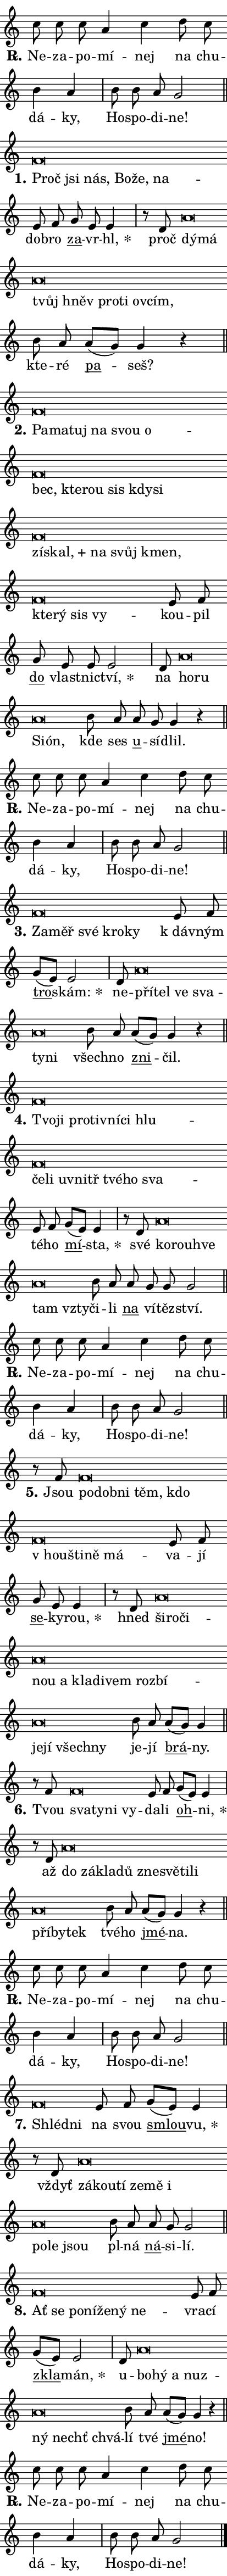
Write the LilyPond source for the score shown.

\version "2.22.1"
\header { tagline = "" }
\paper {
  indent = 0\cm
  top-margin = 0\cm
  right-margin = 0\cm
  bottom-margin = 0\cm
  left-margin = 0\cm
  paper-width = 7\cm
  page-breaking = #ly:one-page-breaking
  system-system-spacing.basic-distance = #11
  score-system-spacing.basic-distance = #11
  ragged-last = ##f
}


%% Author: Thomas Morley
%% https://lists.gnu.org/archive/html/lilypond-user/2020-05/msg00002.html
#(define (line-position grob)
"Returns position of @var[grob} in current system:
   @code{'start}, if at first time-step
   @code{'end}, if at last time-step
   @code{'middle} otherwise
"
  (let* ((col (ly:item-get-column grob))
         (ln (ly:grob-object col 'left-neighbor))
         (rn (ly:grob-object col 'right-neighbor))
         (col-to-check-left (if (ly:grob? ln) ln col))
         (col-to-check-right (if (ly:grob? rn) rn col))
         (break-dir-left
           (and
             (ly:grob-property col-to-check-left 'non-musical #f)
             (ly:item-break-dir col-to-check-left)))
         (break-dir-right
           (and
             (ly:grob-property col-to-check-right 'non-musical #f)
             (ly:item-break-dir col-to-check-right))))
        (cond ((eqv? 1 break-dir-left) 'start)
              ((eqv? -1 break-dir-right) 'end)
              (else 'middle))))

#(define (tranparent-at-line-position vctor)
  (lambda (grob)
  "Relying on @code{line-position} select the relevant enry from @var{vctor}.
Used to determine transparency,"
    (case (line-position grob)
      ((end) (not (vector-ref vctor 0)))
      ((middle) (not (vector-ref vctor 1)))
      ((start) (not (vector-ref vctor 2))))))

noteHeadBreakVisibility =
#(define-music-function (break-visibility)(vector?)
"Makes @code{NoteHead}s transparent relying on @var{break-visibility}"
#{
  \override NoteHead.transparent =
    #(tranparent-at-line-position break-visibility)
#})

#(define delete-ledgers-for-transparent-note-heads
  (lambda (grob)
    "Reads whether a @code{NoteHead} is transparent.
If so this @code{NoteHead} is removed from @code{'note-heads} from
@var{grob}, which is supposed to be @code{LedgerLineSpanner}.
As a result ledgers are not printed for this @code{NoteHead}"
    (let* ((nhds-array (ly:grob-object grob 'note-heads))
           (nhds-list
             (if (ly:grob-array? nhds-array)
                 (ly:grob-array->list nhds-array)
                 '()))
           ;; Relies on the transparent-property being done before
           ;; Staff.LedgerLineSpanner.after-line-breaking is executed.
           ;; This is fragile ...
           (to-keep
             (remove
               (lambda (nhd)
                 (ly:grob-property nhd 'transparent #f))
               nhds-list)))
      ;; TODO find a better method to iterate over grob-arrays, similiar
      ;; to filter/remove etc for lists
      ;; For now rebuilt from scratch
      (set! (ly:grob-object grob 'note-heads)  '())
      (for-each
        (lambda (nhd)
          (ly:pointer-group-interface::add-grob grob 'note-heads nhd))
        to-keep))))

hideNotes = {
  \noteHeadBreakVisibility #begin-of-line-visible
}
unHideNotes = {
  \noteHeadBreakVisibility #all-visible
}

% work-around for resetting accidentals
% https://lilypond.org/doc/v2.23/Documentation/notation/displaying-rhythms#unmetered-music
cadenzaMeasure = {
  \cadenzaOff
  \partial 1024 s1024
  \cadenzaOn
}

#(define-markup-command (accent layout props text) (markup?)
  "Underline accented syllable"
  (interpret-markup layout props
    #{\markup \override #'(offset . 4.3) \underline { #text }#}))

responsum = \markup \concat {
  "R" \hspace #-1.05 \path #0.1 #'((moveto 0 0.07) (lineto 0.9 0.8)) \hspace #0.05 "."
}

\layout {
    \context {
        \Staff
        \remove "Time_signature_engraver"
        \override LedgerLineSpanner.after-line-breaking = #delete-ledgers-for-transparent-note-heads
    }
    \context {
        \Voice {
            \override NoteHead.output-attributes = #'((class . "notehead"))
            \override Hairpin.height = #0.55
        }
    }
    \context {
        \Lyrics {
            \override StanzaNumber.output-attributes = #'((class . "stanzanumber"))
            \override LyricSpace.minimum-distance = #0.9
            \override LyricText.font-name = #"TeX Gyre Schola"
            \override LyricText.font-size = 1
            \override StanzaNumber.font-name = #"TeX Gyre Schola Bold"
            \override StanzaNumber.font-size = 1
        }
    }
}

% magnetic-lyrics.ily
%
%   written by
%     Jean Abou Samra <jean@abou-samra.fr>
%     Werner Lemberg <wl@gnu.org>
%
%   adapted by
%     Jiri Hon <jiri.hon@gmail.com>
%
% Version 2022-Apr-15

% https://www.mail-archive.com/lilypond-user@gnu.org/msg149350.html

#(define (Left_hyphen_pointer_engraver context)
   "Collect syllable-hyphen-syllable occurrences in lyrics and store
them in properties.  This engraver only looks to the left.  For
example, if the lyrics input is @code{foo -- bar}, it does the
following.

@itemize @bullet
@item
Set the @code{text} property of the @code{LyricHyphen} grob between
@q{foo} and @q{bar} to @code{foo}.

@item
Set the @code{left-hyphen} property of the @code{LyricText} grob with
text @q{foo} to the @code{LyricHyphen} grob between @q{foo} and
@q{bar}.
@end itemize

Use this auxiliary engraver in combination with the
@code{lyric-@/text::@/apply-@/magnetic-@/offset!} hook."
   (let ((hyphen #f)
         (text #f))
     (make-engraver
      (acknowledgers
       ((lyric-syllable-interface engraver grob source-engraver)
        (set! text grob)))
      (end-acknowledgers
       ((lyric-hyphen-interface engraver grob source-engraver)
        ;(when (not (grob::has-interface grob 'lyric-space-interface))
          (set! hyphen grob)));)
      ((stop-translation-timestep engraver)
       (when (and text hyphen)
         (ly:grob-set-object! text 'left-hyphen hyphen))
       (set! text #f)
       (set! hyphen #f)))))

#(define (lyric-text::apply-magnetic-offset! grob)
   "If the space between two syllables is less than the value in
property @code{LyricText@/.details@/.squash-threshold}, move the right
syllable to the left so that it gets concatenated with the left
syllable.

Use this function as a hook for
@code{LyricText@/.after-@/line-@/breaking} if the
@code{Left_@/hyphen_@/pointer_@/engraver} is active."
   (let ((hyphen (ly:grob-object grob 'left-hyphen #f)))
     (when hyphen
       (let ((left-text (ly:spanner-bound hyphen LEFT)))
         (when (grob::has-interface left-text 'lyric-syllable-interface)
           (let* ((common (ly:grob-common-refpoint grob left-text X))
                  (this-x-ext (ly:grob-extent grob common X))
                  (left-x-ext
                   (begin
                     ;; Trigger magnetism for left-text.
                     (ly:grob-property left-text 'after-line-breaking)
                     (ly:grob-extent left-text common X)))
                  ;; `delta` is the gap width between two syllables.
                  (delta (- (interval-start this-x-ext)
                            (interval-end left-x-ext)))
                  (details (ly:grob-property grob 'details))
                  (threshold (assoc-get 'squash-threshold details 0.2)))
             (when (< delta threshold)
               (let* (;; We have to manipulate the input text so that
                      ;; ligatures crossing syllable boundaries are not
                      ;; disabled.  For languages based on the Latin
                      ;; script this is essentially a beautification.
                      ;; However, for non-Western scripts it can be a
                      ;; necessity.
                      (lt (ly:grob-property left-text 'text))
                      (rt (ly:grob-property grob 'text))
                      (is-space (grob::has-interface hyphen 'lyric-space-interface))
                      (space (if is-space " " ""))
                      (space-markup (grob-interpret-markup grob " "))
                      (space-size (interval-length (ly:stencil-extent space-markup X)))
                      (extra-delta (if is-space space-size 0))
                      ;; Append new syllable.
                      (ltrt-space (if (and (string? lt) (string? rt))
                                (string-append lt space rt)
                                (make-concat-markup (list lt space rt))))
                      ;; Right-align `ltrt` to the right side.
                      (ltrt-space-markup (grob-interpret-markup
                               grob
                               (make-translate-markup
                                (cons (interval-length this-x-ext) 0)
                                (make-right-align-markup ltrt-space)))))
                 (begin
                   ;; Don't print `left-text`.
                   (ly:grob-set-property! left-text 'stencil #f)
                   ;; Set text and stencil (which holds all collected
                   ;; syllables so far) and shift it to the left.
                   (ly:grob-set-property! grob 'text ltrt-space)
                   (ly:grob-set-property! grob 'stencil ltrt-space-markup)
                   (ly:grob-translate-axis! grob (- (- delta extra-delta)) X))))))))))


#(define (lyric-hyphen::displace-bounds-first grob)
   ;; Make very sure this callback isn't triggered too early.
   (let ((left (ly:spanner-bound grob LEFT))
         (right (ly:spanner-bound grob RIGHT)))
     (ly:grob-property left 'after-line-breaking)
     (ly:grob-property right 'after-line-breaking)
     (ly:lyric-hyphen::print grob)))

squashThreshold = #0.4

\layout {
  \context {
    \Lyrics
    \consists #Left_hyphen_pointer_engraver
    \override LyricText.after-line-breaking =
      #lyric-text::apply-magnetic-offset!
    \override LyricHyphen.stencil = #lyric-hyphen::displace-bounds-first
    \override LyricText.details.squash-threshold = \squashThreshold
    \override LyricHyphen.minimum-distance = 0
    \override LyricHyphen.minimum-length = \squashThreshold
  }
}

squash = \override LyricText.details.squash-threshold = 9999
unSquash = \override LyricText.details.squash-threshold = \squashThreshold

left = \override LyricText.self-alignment-X = #LEFT
unLeft = \revert LyricText.self-alignment-X

starOffset = #(lambda (grob) 
                (let ((x_offset (ly:self-alignment-interface::aligned-on-x-parent grob)))
                  (if (= x_offset 0) 0 (+ x_offset 1.2))))

star = #(define-music-function (syllable)(string?)
"Append star separator at the end of a syllable"
#{
  \once \override LyricText.X-offset = #starOffset
  \lyricmode { \markup {
    #syllable
    \override #'((font-name . "TeX Gyre Schola Bold")) \hspace #0.2 \lower #0.65 \larger "*"
  } }
#})

starAccent = #(define-music-function (syllable)(string?)
"Append star separator at the end of a syllable and make accent"
#{
  \once \override LyricText.X-offset = #starOffset
  \lyricmode { \markup {
    \accent #syllable
    \override #'((font-name . "TeX Gyre Schola Bold")) \hspace #0.2 \lower #0.65 \larger "*"
  } }
#})

breath = #(define-music-function (syllable)(string?)
"Append breathing indicator at the end of a syllable"
#{
  \lyricmode { \markup { #syllable "+" } }
#})

optionalBreath = #(define-music-function (syllable)(string?)
"Append optional breathing indicator at the end of a syllable"
#{
  \lyricmode { \markup { #syllable "(+)" } }
#})


\score {
    <<
        \new Voice = "melody" { \cadenzaOn \key c \major \relative { c''8 c c a4 c \bar "" d8 c \bar "" b4 a \cadenzaMeasure \bar "|" b8 b a g2 \cadenzaMeasure \bar "||" \break }
\relative { f'\breve*1/16 \hideNotes \breve*1/16 \bar "" \breve*1/16 \bar "" \breve*1/16 \bar "" \breve*1/16 \breve*1/16 \bar "" \unHideNotes e8 f \bar "" g e e4 \cadenzaMeasure \bar "|" r8 d8 a'\breve*1/16 \hideNotes \breve*1/16 \bar "" \breve*1/16 \bar "" \breve*1/16 \bar "" \breve*1/16 \bar "" \breve*1/16 \bar "" \breve*1/16 \breve*1/16 \bar "" \unHideNotes b8 a \bar "" a[( g)] g4 r \cadenzaMeasure \bar "||" \break }
\relative { f'\breve*1/16 \hideNotes \breve*1/16 \bar "" \breve*1/16 \bar "" \breve*1/16 \bar "" \breve*1/16 \bar "" \breve*1/16 \bar "" \breve*1/16 \bar "" \breve*1/16 \bar "" \breve*1/16 \bar "" \breve*1/16 \bar "" \breve*1/16 \bar "" \breve*1/16 \bar "" \breve*1/16 \bar "" \breve*1/16 \bar "" \breve*1/16 \bar "" \breve*1/16 \bar "" \breve*1/16 \bar "" \breve*1/16 \bar "" \breve*1/16 \bar "" \breve*1/16 \breve*1/16 \bar "" \unHideNotes e8 f \bar "" g e e e2 \cadenzaMeasure \bar "|" d8 a'\breve*1/16 \hideNotes \breve*1/16 \bar "" \breve*1/16 \breve*1/16 \bar "" \unHideNotes b8 a \bar "" a g g4 r \cadenzaMeasure \bar "||" \break }
\relative { c''8 c c a4 c \bar "" d8 c \bar "" b4 a \cadenzaMeasure \bar "|" b8 b a g2 \cadenzaMeasure \bar "||" \break }
\relative { f'\breve*1/16 \hideNotes \breve*1/16 \bar "" \breve*1/16 \bar "" \breve*1/16 \breve*1/16 \bar "" \unHideNotes e8 f \bar "" g[( e)] e2 \cadenzaMeasure \bar "|" d8 a'\breve*1/16 \hideNotes \breve*1/16 \bar "" \breve*1/16 \bar "" \breve*1/16 \bar "" \breve*1/16 \breve*1/16 \bar "" \unHideNotes b8 a \bar "" a[( g)] g4 r \cadenzaMeasure \bar "||" \break }
\relative { f'\breve*1/16 \hideNotes \breve*1/16 \bar "" \breve*1/16 \bar "" \breve*1/16 \bar "" \breve*1/16 \bar "" \breve*1/16 \bar "" \breve*1/16 \bar "" \breve*1/16 \bar "" \breve*1/16 \bar "" \breve*1/16 \bar "" \breve*1/16 \bar "" \breve*1/16 \bar "" \breve*1/16 \breve*1/16 \bar "" \unHideNotes e8 f \bar "" g[( e)] e4 \cadenzaMeasure \bar "|" r8 d8 a'\breve*1/16 \hideNotes \breve*1/16 \bar "" \breve*1/16 \bar "" \breve*1/16 \breve*1/16 \bar "" \unHideNotes b8 a \bar "" a g g g2 \cadenzaMeasure \bar "||" \break }
\relative { c''8 c c a4 c \bar "" d8 c \bar "" b4 a \cadenzaMeasure \bar "|" b8 b a g2 \cadenzaMeasure \bar "||" \break }
\relative { r8 f'8 f\breve*1/16 \hideNotes \breve*1/16 \bar "" \breve*1/16 \bar "" \breve*1/16 \bar "" \breve*1/16 \bar "" \breve*1/16 \bar "" \breve*1/16 \bar "" \breve*1/16 \breve*1/16 \bar "" \unHideNotes e8 f \bar "" g e e4 \cadenzaMeasure \bar "|" r8 d8 a'\breve*1/16 \hideNotes \breve*1/16 \bar "" \breve*1/16 \bar "" \breve*1/16 \bar "" \breve*1/16 \bar "" \breve*1/16 \bar "" \breve*1/16 \bar "" \breve*1/16 \bar "" \breve*1/16 \bar "" \breve*1/16 \bar "" \breve*1/16 \bar "" \breve*1/16 \bar "" \breve*1/16 \breve*1/16 \bar "" \unHideNotes b8 a \bar "" a[( g)] g4 \cadenzaMeasure \bar "||" \break }
\relative { r8 f'8 f\breve*1/16 \hideNotes \breve*1/16 \bar "" \breve*1/16 \breve*1/16 \bar "" \unHideNotes e8 f \bar "" g[( e)] e4 \cadenzaMeasure \bar "|" r8 d8 a'\breve*1/16 \hideNotes \breve*1/16 \bar "" \breve*1/16 \bar "" \breve*1/16 \bar "" \breve*1/16 \bar "" \breve*1/16 \bar "" \breve*1/16 \bar "" \breve*1/16 \bar "" \breve*1/16 \bar "" \breve*1/16 \breve*1/16 \bar "" \unHideNotes b8 a \bar "" a[( g)] g4 r \cadenzaMeasure \bar "||" \break }
\relative { c''8 c c a4 c \bar "" d8 c \bar "" b4 a \cadenzaMeasure \bar "|" b8 b a g2 \cadenzaMeasure \bar "||" \break }
\relative { f'\breve*1/16 \hideNotes \breve*1/16 \bar "" \unHideNotes e8 f \bar "" g[( e)] e4 \cadenzaMeasure \bar "|" r8 d8 a'\breve*1/16 \hideNotes \breve*1/16 \bar "" \breve*1/16 \bar "" \breve*1/16 \bar "" \breve*1/16 \bar "" \breve*1/16 \bar "" \breve*1/16 \bar "" \breve*1/16 \breve*1/16 \bar "" \unHideNotes b8 a \bar "" a g g2 \cadenzaMeasure \bar "||" \break }
\relative { f'\breve*1/16 \hideNotes \breve*1/16 \bar "" \breve*1/16 \bar "" \breve*1/16 \bar "" \breve*1/16 \bar "" \breve*1/16 \breve*1/16 \bar "" \unHideNotes e8 f \bar "" g[( e)] e2 \cadenzaMeasure \bar "|" d8 a'\breve*1/16 \hideNotes \breve*1/16 \bar "" \breve*1/16 \bar "" \breve*1/16 \bar "" \breve*1/16 \bar "" \breve*1/16 \breve*1/16 \bar "" \unHideNotes b8 a \bar "" a[( g)] g4 r \cadenzaMeasure \bar "||" \break }
\relative { c''8 c c a4 c \bar "" d8 c \bar "" b4 a \cadenzaMeasure \bar "|" b8 b a g2 \cadenzaMeasure \bar "||" \break } \bar "|." }
        \new Lyrics \lyricsto "melody" { \lyricmode { \set stanza = \responsum
Ne -- za -- po -- mí -- nej na chu -- dá -- ky, Ho -- spo -- di -- ne!
\set stanza = "1."
\left Proč \squash jsi nás, Bo -- že, na -- \unLeft \unSquash dob -- ro \markup \accent za -- vr -- \star hl, proč \left dý -- \squash má tvůj hněv pro -- ti ov -- cím, \unLeft \unSquash kte -- ré \markup \accent pa -- seš?
\set stanza = "2."
\left Pa -- \squash ma -- tuj na svou o -- bec, kte -- rou sis kdy -- si zí -- \breath "skal," na svůj kmen, kte -- rý sis vy -- \unLeft \unSquash kou -- pil \markup \accent do vlast -- nic -- \star tví, na \left ho -- \squash ru Si -- ón, \unLeft \unSquash kde ses \markup \accent u -- sí -- dlil.
\set stanza = \responsum
Ne -- za -- po -- mí -- nej na chu -- dá -- ky, Ho -- spo -- di -- ne!
\set stanza = "3."
\left Za -- \squash měř své kro -- ky \unLeft \unSquash "k dáv" -- ným \markup \accent tro -- \star skám: ne -- \left pří -- \squash tel ve sva -- ty -- ni \unLeft \unSquash všech -- no \markup \accent zni -- čil.
\set stanza = "4."
\left Tvo -- \squash ji pro -- tiv -- ní -- ci hlu -- če -- li u -- vnitř tvé -- ho sva -- \unLeft \unSquash té -- ho \markup \accent mí -- \star sta, své \left ko -- \squash rouh -- ve tam vzty -- \unLeft \unSquash či -- li \markup \accent na ví -- těz -- ství.
\set stanza = \responsum
Ne -- za -- po -- mí -- nej na chu -- dá -- ky, Ho -- spo -- di -- ne!
\set stanza = "5."
Jsou \left po -- \squash dob -- ni těm, kdo "v hou" -- šti -- ně má -- \unLeft \unSquash va -- jí \markup \accent se -- ky -- \star rou, hned \left ši -- \squash ro -- či -- nou a kla -- di -- vem roz -- bí -- je -- jí všech -- ny \unLeft \unSquash je -- jí \markup \accent brá -- ny.
\set stanza = "6."
Tvou \left sva -- \squash ty -- ni vy -- \unLeft \unSquash da -- li \markup \accent oh -- \star ni, až \left do \squash zá -- kla -- dů zne -- svě -- ti -- li pří -- by -- tek \unLeft \unSquash tvé -- ho \markup \accent jmé -- na.
\set stanza = \responsum
Ne -- za -- po -- mí -- nej na chu -- dá -- ky, Ho -- spo -- di -- ne!
\set stanza = "7."
\left Shléd -- \squash ni \unLeft \unSquash na svou \markup \accent smlou -- \star vu, vždyť \left zá -- \squash kou -- tí ze -- mě i po -- le jsou \unLeft \unSquash pl -- ná \markup \accent ná -- si -- lí.
\set stanza = "8."
\left Ať \squash se po -- ní -- že -- ný ne -- \unLeft \unSquash vra -- cí \markup \accent zkla -- \star mán, u -- \left bo -- \squash hý a nuz -- ný nechť chvá -- \unLeft \unSquash lí tvé \markup \accent jmé -- no!
\set stanza = \responsum
Ne -- za -- po -- mí -- nej na chu -- dá -- ky, Ho -- spo -- di -- ne! } }
    >>
    \layout {}
}
